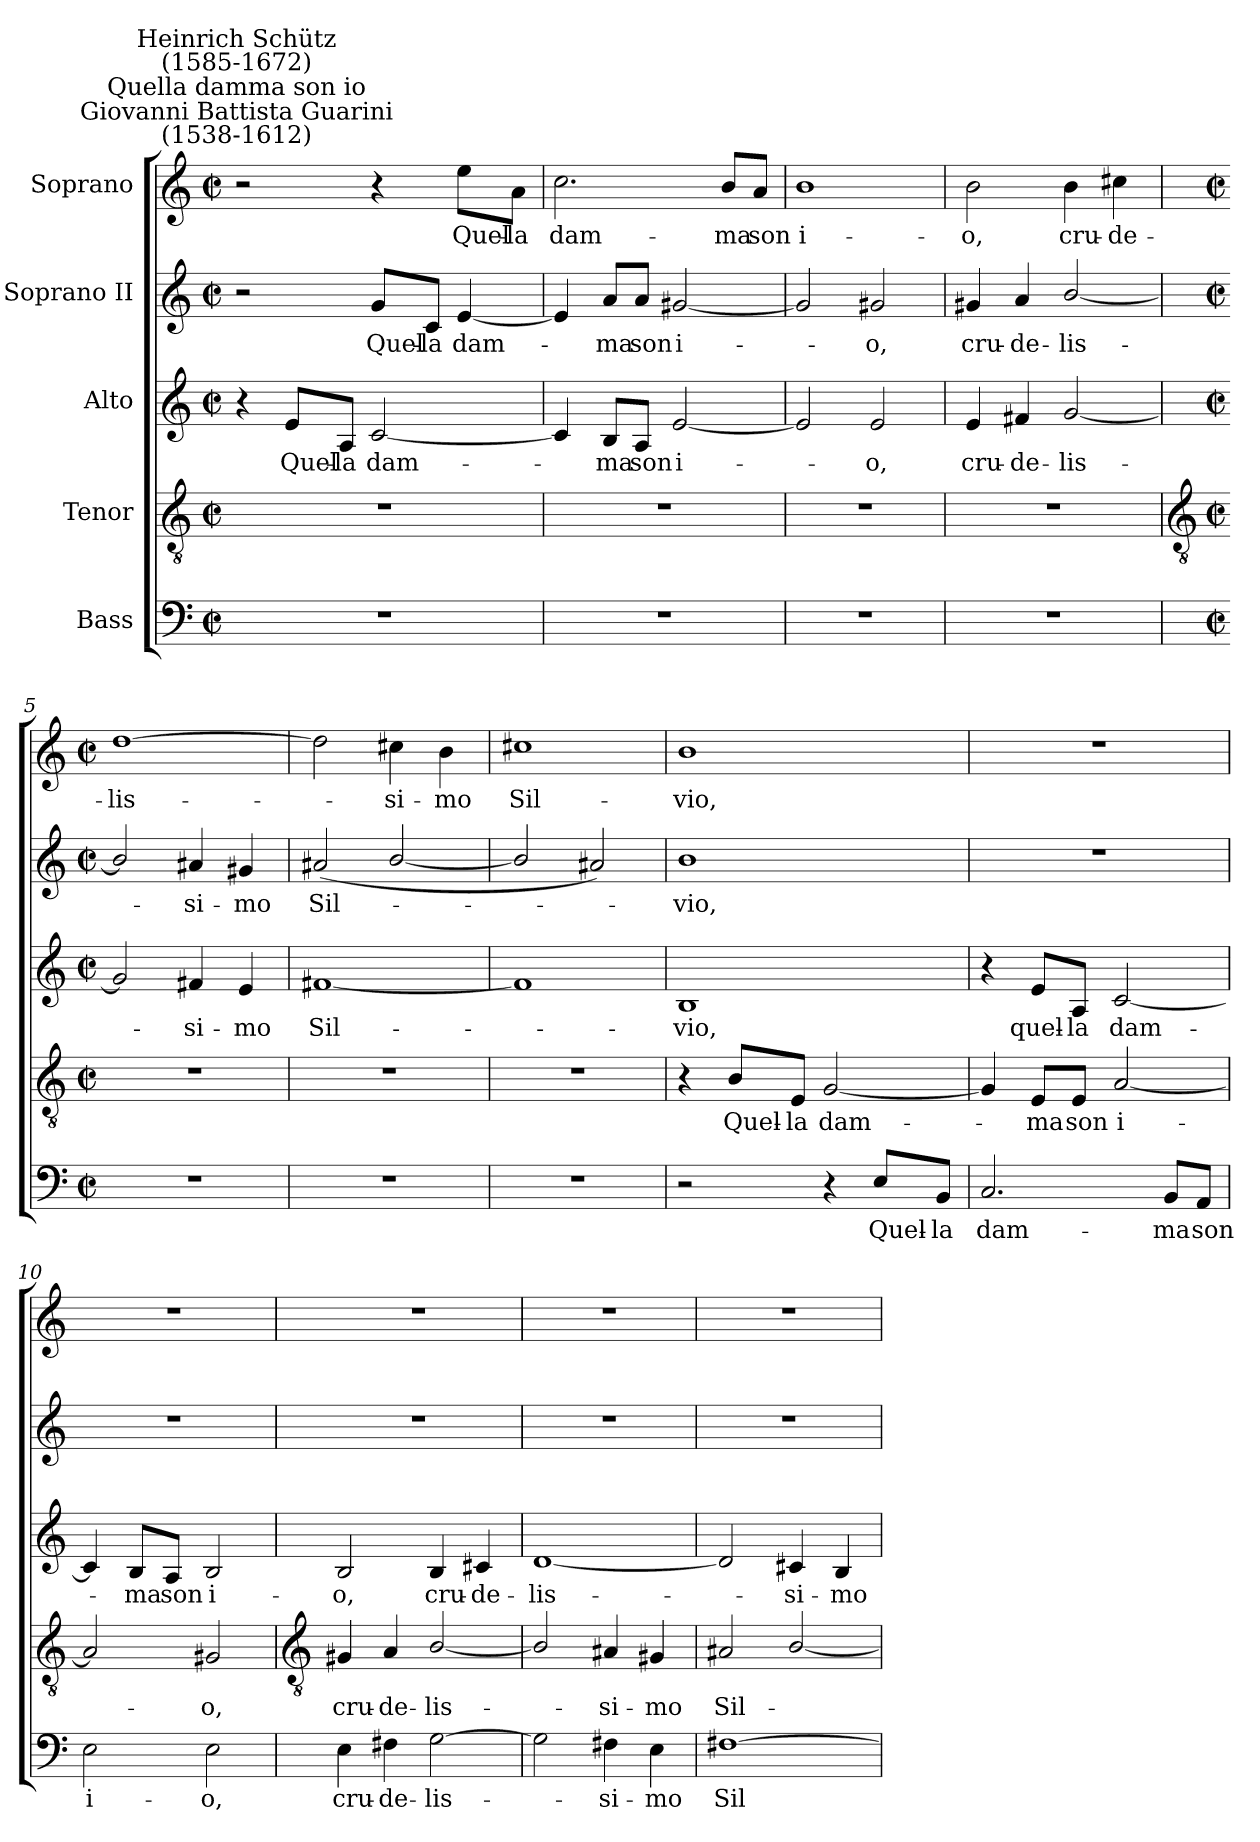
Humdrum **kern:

**kern	**text	**kern	**text	**kern	**text	**kern	**text	**kern	**text
*part5	*part5	*part4	*part4	*part3	*part3	*part2	*part2	*part1	*part1
*staff5	*staff5	*staff4	*staff4	*staff3	*staff3	*staff2	*staff2	*staff1	*staff1
*I"Bass	*	*I"Tenor	*	*I"Alto	*	*I"Soprano II	*	*I"Soprano	*
*clefF4	*	*clefGv2	*	*clefG2	*	*clefG2	*	*clefG2	*
*k[]	*	*k[]	*	*k[]	*	*k[]	*	*k[]	*
*C:	*	*C:	*	*C:	*	*C:	*	*C:	*
*M2/2	*	*M2/2	*	*M2/2	*	*M2/2	*	*M2/2	*
*met(c|)	*	*met(c|)	*	*met(c|)	*	*met(c|)	*	*met(c|)	*
=1	=1	=1	=1	=1	=1	=1	=1	=1	=1
!	!	!	!	!	!	!	!	!LO:TX:a:cj:t=Giovanni Battista Guarini\n(1538-1612)	!
!	!	!	!	!	!	!	!	!LO:TX:a:cj:t=Quella damma son io	!
!	!	!	!	!	!	!	!	!LO:TX:a:cj:t=Heinrich Schütz\n(1585-1672)	!
1r	.	1r	.	4r	.	2r	.	2r	.
!	!	!	!	!	!LO:LY:b	!	!	!	!
.	.	.	.	8e/L	Quel-	.	.	.	.
!	!	!	!	!	!LO:LY:b	!	!	!	!
.	.	.	.	8A/J	-la	.	.	.	.
!	!	!	!	!	!LO:LY:b	!	!LO:LY:b	!	!
.	.	.	.	[2c	dam-	8g/L	Quel-	4r	.
!	!	!	!	!	!	!	!LO:LY:b	!	!
.	.	.	.	.	.	8c/J	-la	.	.
!	!	!	!	!	!	!	!LO:LY:b	!	!LO:LY:b
.	.	.	.	.	.	[4e	dam-	8ee\L	Quel-
!	!	!	!	!	!	!	!	!	!LO:LY:b
.	.	.	.	.	.	.	.	8a\J	-la
=2	=2	=2	=2	=2	=2	=2	=2	=2	=2
!	!	!	!	!	!	!	!	!	!LO:LY:b
1r	.	1r	.	4c]	.	4e]	.	2.cc	dam-
!	!	!	!	!	!LO:LY:b	!	!LO:LY:b	!	!
.	.	.	.	8B/L	ma	8a/L	ma	.	.
!	!	!	!	!	!LO:LY:b	!	!LO:LY:b	!	!
.	.	.	.	8A/J	son	8a/J	son	.	.
!	!	!	!	!	!LO:LY:b	!	!LO:LY:b	!	!
.	.	.	.	[2e	i-	[2g#X	i-	.	.
!	!	!	!	!	!	!	!	!	!LO:LY:b
.	.	.	.	.	.	.	.	8b/L	-ma
!	!	!	!	!	!	!	!	!	!LO:LY:b
.	.	.	.	.	.	.	.	8a/J	son
=3	=3	=3	=3	=3	=3	=3	=3	=3	=3
!	!	!	!	!	!	!	!	!	!LO:LY:b
1r	.	1r	.	2e]	.	2g#]	.	1b	i-
!	!	!	!	!	!LO:LY:b	!	!LO:LY:b	!	!
.	.	.	.	2e	o,	2g#	o,	.	.
=4	=4	=4	=4	=4	=4	=4	=4	=4	=4
!	!	!	!	!	!LO:LY:b	!	!LO:LY:b	!	!LO:LY:b
1r	.	1r	.	4e	cru-	4g#X	cru-	2b	-o,
!	!	!	!	!	!LO:LY:b	!	!LO:LY:b	!	!
.	.	.	.	4f#X	-de-	4a	-de-	.	.
!	!	!	!	!	!LO:LY:b	!	!LO:LY:b	!	!LO:LY:b
.	.	.	.	[2g	-lis-	[2b/	-lis-	4b	cru-
!	!	!	!	!	!	!	!	!	!LO:LY:b
.	.	.	.	.	.	.	.	4cc#X	-de-
!!LO:LB:g=z
=5	=5	=5	=5	=5	=5	=5	=5	=5	=5
*	*	*clefGv2	*	*	*	*	*	*	*
*M2/2	*	*M2/2	*	*M2/2	*	*M2/2	*	*M2/2	*
*met(c|)	*	*met(c|)	*	*met(c|)	*	*met(c|)	*	*met(c|)	*
!	!	!	!	!	!	!	!	!	!LO:LY:b
1r	.	1r	.	2g]	.	2b/]	.	[1dd	-lis-
!	!	!	!	!	!LO:LY:b	!	!LO:LY:b	!	!
.	.	.	.	4f#X	si-	4a#X	si-	.	.
!	!	!	!	!	!LO:LY:b	!	!LO:LY:b	!	!
.	.	.	.	4e	-mo	4g#X	-mo	.	.
=6	=6	=6	=6	=6	=6	=6	=6	=6	=6
!	!	!	!	!	!LO:LY:b	!	!LO:LY:b	!	!
1r	.	1r	.	[1f#X	Sil-	(<2a#X	Sil-	2dd]	.
!	!	!	!	!	!	!	!	!	!LO:LY:b
.	.	.	.	.	.	[2b/	.	4cc#X	si-
!	!	!	!	!	!	!	!	!	!LO:LY:b
.	.	.	.	.	.	.	.	4b	-mo
=7	=7	=7	=7	=7	=7	=7	=7	=7	=7
!	!	!	!	!	!	!	!	!	!LO:LY:b
1r	.	1r	.	1f#]	.	2b/]	.	1cc#X	Sil-
.	.	.	.	.	.	2a#X)	.	.	.
=8	=8	=8	=8	=8	=8	=8	=8	=8	=8
!	!	!	!	!	!LO:LY:b	!	!LO:LY:b	!	!LO:LY:b
2r	.	4r	.	1B	vio,	1b	vio,	1b	-vio,
!	!	!	!LO:LY:b	!	!	!	!	!	!
.	.	8B/L	Quel-	.	.	.	.	.	.
!	!	!	!LO:LY:b	!	!	!	!	!	!
.	.	8E/J	-la	.	.	.	.	.	.
!	!	!	!LO:LY:b	!	!	!	!	!	!
4r	.	[2G	dam-	.	.	.	.	.	.
!	!LO:LY:b	!	!	!	!	!	!	!	!
8E/L	Quel-	.	.	.	.	.	.	.	.
!	!LO:LY:b	!	!	!	!	!	!	!	!
8BB/J	-la	.	.	.	.	.	.	.	.
=9	=9	=9	=9	=9	=9	=9	=9	=9	=9
!	!LO:LY:b	!	!	!	!	!	!	!	!
2.C	dam-	4G]	.	4r	.	1r	.	1r	.
!	!	!	!LO:LY:b	!	!LO:LY:b	!	!	!	!
.	.	8E/L	ma	8e/L	quel-	.	.	.	.
!	!	!	!LO:LY:b	!	!LO:LY:b	!	!	!	!
.	.	8E/J	son	8A/J	-la	.	.	.	.
!	!	!	!LO:LY:b	!	!LO:LY:b	!	!	!	!
.	.	[2A	i-	[2c	dam-	.	.	.	.
!	!LO:LY:b	!	!	!	!	!	!	!	!
8BB/L	-ma	.	.	.	.	.	.	.	.
!	!LO:LY:b	!	!	!	!	!	!	!	!
8AA/J	son	.	.	.	.	.	.	.	.
=10	=10	=10	=10	=10	=10	=10	=10	=10	=10
!	!LO:LY:b	!	!	!	!	!	!	!	!
2E	i-	2A]	.	4c]	.	1r	.	1r	.
!	!	!	!	!	!LO:LY:b	!	!	!	!
.	.	.	.	8B/L	ma	.	.	.	.
!	!	!	!	!	!LO:LY:b	!	!	!	!
.	.	.	.	8A/J	son	.	.	.	.
!	!LO:LY:b	!	!LO:LY:b	!	!LO:LY:b	!	!	!	!
2E	-o,	2G#X	o,	2B	i-	.	.	.	.
!!LO:LB:g=z
=11	=11	=11	=11	=11	=11	=11	=11	=11	=11
*	*	*clefGv2	*	*	*	*	*	*	*
!	!LO:LY:b	!	!LO:LY:b	!	!LO:LY:b	!	!	!	!
4E	cru-	4G#X	cru-	2B	-o,	1r	.	1r	.
!	!LO:LY:b	!	!LO:LY:b	!	!	!	!	!	!
4F#X	-de-	4A	-de-	.	.	.	.	.	.
!	!LO:LY:b	!	!LO:LY:b	!	!LO:LY:b	!	!	!	!
[2G	-lis-	[2B/	-lis-	4B	cru-	.	.	.	.
!	!	!	!	!	!LO:LY:b	!	!	!	!
.	.	.	.	4c#X	-de-	.	.	.	.
=12	=12	=12	=12	=12	=12	=12	=12	=12	=12
!	!	!	!	!	!LO:LY:b	!	!	!	!
2G]	.	2B/]	.	[1d	-lis-	1r	.	1r	.
!	!LO:LY:b	!	!LO:LY:b	!	!	!	!	!	!
4F#X	si-	4A#X	si-	.	.	.	.	.	.
!	!LO:LY:b	!	!LO:LY:b	!	!	!	!	!	!
4E	-mo	4G#X	-mo	.	.	.	.	.	.
=13	=13	=13	=13	=13	=13	=13	=13	=13	=13
!	!LO:LY:b	!	!LO:LY:b	!	!	!	!	!	!
[1F#X	Sil-	2A#X	Sil-	2d]	.	1r	.	1r	.
!	!	!	!	!	!LO:LY:b	!	!	!	!
.	.	[2B/	.	4c#X	si-	.	.	.	.
!	!	!	!	!	!LO:LY:b	!	!	!	!
.	.	.	.	4B	-mo	.	.	.	.
=	=	=	=	=	=	=	=	=	=
*-	*-	*-	*-	*-	*-	*-	*-	*-	*-
